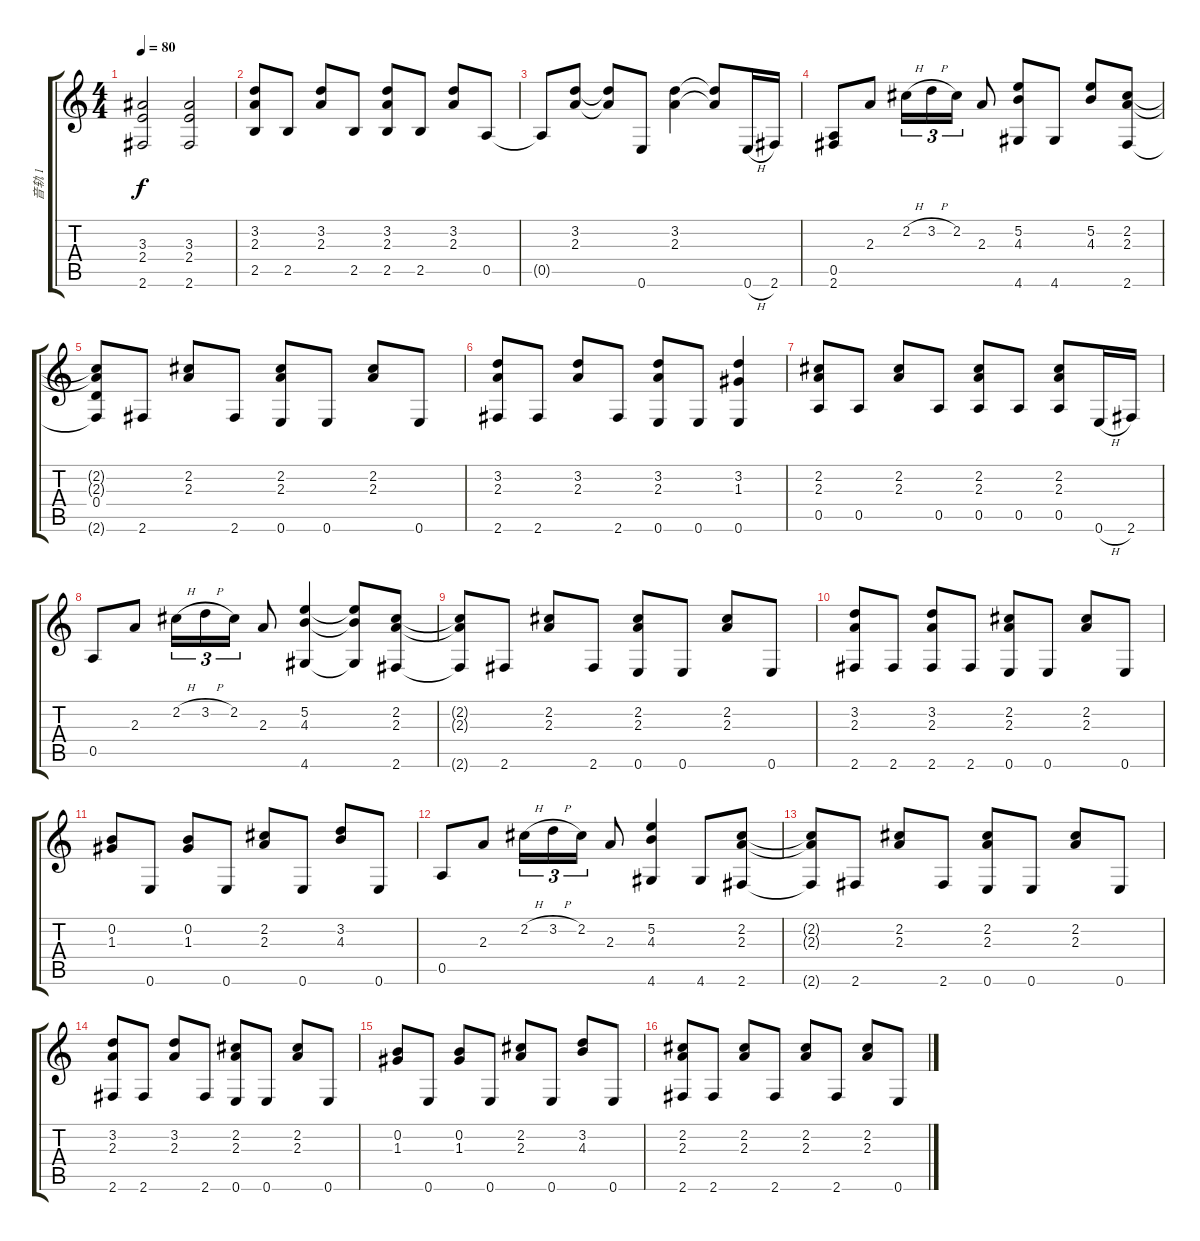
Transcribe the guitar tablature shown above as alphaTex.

\track ("音轨 1" "音轨 1") {instrument acousticguitarsteel}
\staff {score tabs}
\tuning (E4 B3 G3 D3 A2 E2) {hide}
\ts (4 4)
\tempo 80
\clef g2
\ks c
(3.3 2.4 2.6).2{dy f} (3.3 2.4 2.6).2 |
(3.2 2.3 2.5).8 2.5.8 (3.2 2.3).8 2.5.8 (3.2 2.3 2.5).8 2.5.8 (3.2 2.3).8 0.5.8 |
0.5{t}.8 (3.2 2.3).8 (3.2{t} 2.3{t}).8 0.6.8 (3.2 2.3).4 (3.2{t} 2.3{t}).8 0.6{h}.16 2.6.16 |
(0.5 2.6).8 2.3.8 2.2{h}.16{tu (3 2)} 3.2{h}.16{tu (3 2)} 2.2.16{tu (3 2)} 2.3.8 (5.2 4.3 4.6).8 4.6.8 (5.2 4.3).8 (2.2 2.3 2.6).8 |
(2.2{t} 2.3{t} 0.4 2.6{t}).8 2.6.8 (2.2 2.3).8 2.6.8 (2.2 2.3 0.6).8 0.6.8 (2.2 2.3).8 0.6.8 |
(3.2 2.3 2.6).8 2.6.8 (3.2 2.3).8 2.6.8 (3.2 2.3 0.6).8 0.6.8 (3.2 1.3 0.6).4 |
(2.2 2.3 0.5).8 0.5.8 (2.2 2.3).8 0.5.8 (2.2 2.3 0.5).8 0.5.8 (2.2 2.3 0.5).8 0.6{h}.16 2.6.16 |
0.5.8 2.3.8 2.2{h}.16{tu (3 2)} 3.2{h}.16{tu (3 2)} 2.2.16{tu (3 2)} 2.3.8 (5.2 4.3 4.6).4 (5.2{t} 4.3{t} 4.6{t}).8 (2.2 2.3 2.6).8 |
(2.2{t} 2.3{t} 2.6{t}).8 2.6.8 (2.2 2.3).8 2.6.8 (2.2 2.3 0.6).8 0.6.8 (2.2 2.3).8 0.6.8 |
(3.2 2.3 2.6).8 2.6.8 (3.2 2.3 2.6).8 2.6.8 (2.2 2.3 0.6).8 0.6.8 (2.2 2.3).8 0.6.8 |
(0.2 1.3).8 0.6.8 (0.2 1.3).8 0.6.8 (2.2 2.3).8 0.6.8 (3.2 4.3).8 0.6.8 |
0.5.8 2.3.8 2.2{h}.16{tu (3 2)} 3.2{h}.16{tu (3 2)} 2.2.16{tu (3 2)} 2.3.8 (5.2 4.3 4.6).4 4.6.8 (2.2 2.3 2.6).8 |
(2.2{t} 2.3{t} 2.6{t}).8 2.6.8 (2.2 2.3).8 2.6.8 (2.2 2.3 0.6).8 0.6.8 (2.2 2.3).8 0.6.8 |
(3.2 2.3 2.6).8 2.6.8 (3.2 2.3).8 2.6.8 (2.2 2.3 0.6).8 0.6.8 (2.2 2.3).8 0.6.8 |
(0.2 1.3).8 0.6.8 (0.2 1.3).8 0.6.8 (2.2 2.3).8 0.6.8 (3.2 4.3).8 0.6.8 |
(2.2 2.3 2.6).8 2.6.8 (2.2 2.3).8 2.6.8 (2.2 2.3).8 2.6.8 (2.2 2.3).8 0.6.8
